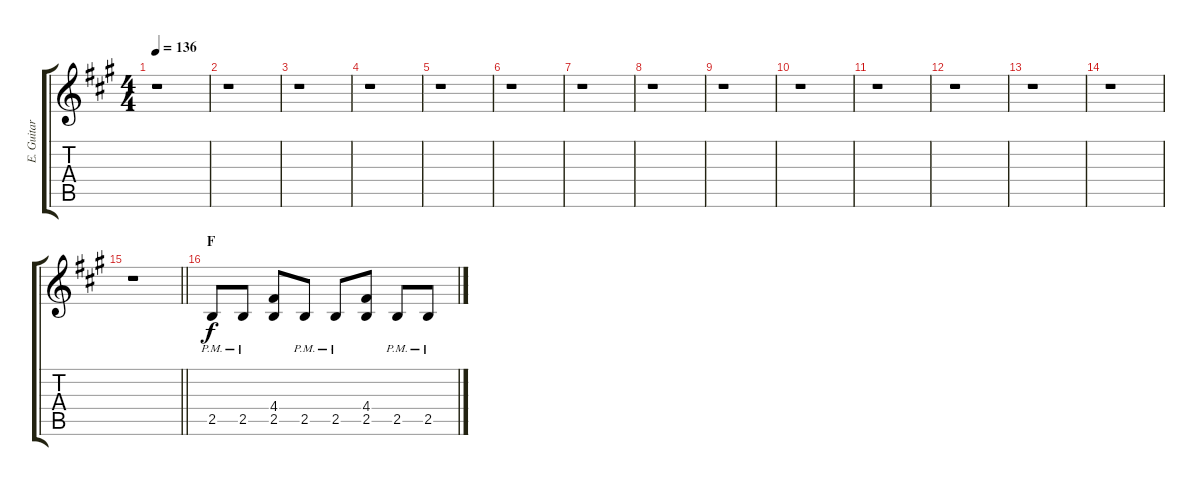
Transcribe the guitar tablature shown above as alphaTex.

\track ("E. Guitar II" "E. Guitar ") {instrument overdrivenguitar}
\staff {score tabs}
\tuning (E4 B3 G3 D3 A2 E2) {hide}
\ts (4 4)
\tempo 136
\clef g2
\ks a
r.1{dy f} |
r.1 |
r.1 |
r.1 |
r.1 |
r.1 |
r.1 |
r.1 |
r.1 |
r.1 |
r.1 |
r.1 |
r.1 |
r.1 |
\barLineRight lightlight
r.1 |
\section ("" "F")
2.5{pm}.8 2.5{pm}.8 (4.4 2.5).8 2.5{pm}.8 2.5{pm}.8 (4.4 2.5).8 2.5{pm}.8 2.5{pm}.8
